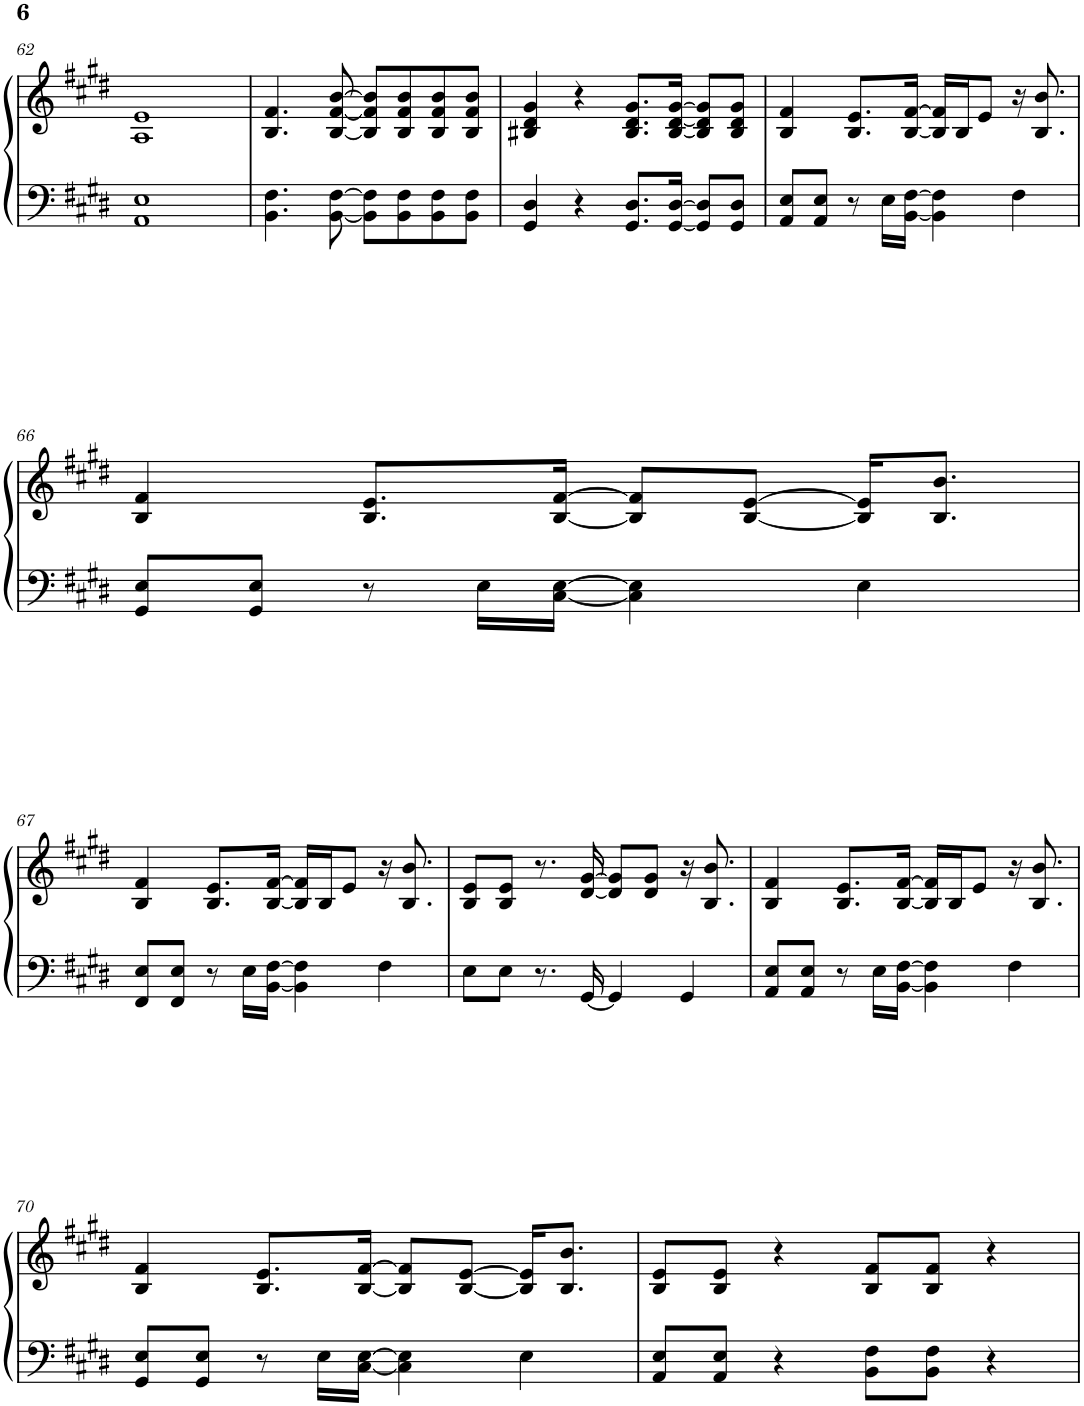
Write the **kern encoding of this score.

**kern	**kern
*part1	*part1
*staff2	*staff1
*I"Piano	*
*I'Pno.	*
!!LO:PB:g=z
*clefF4	*clefG2
*k[f#c#g#d#]	*k[f#c#g#d#]
*M4/4	*M4/4
=62	=62
1AA 1E	1A 1e
=63	=63
4.BB\ 4.F#\	4.B/ 4.f#/
[8BB\ [8F#\	[8B/ [8f#/ [8b/
8BB\] 8F#\]L	8B/] 8f#/] 8b/]L
8BB\ 8F#\	8B/ 8f#/ 8b/
8BB\ 8F#\	8B/ 8f#/ 8b/
8BB\ 8F#\J	8B/ 8f#/ 8b/J
=64	=64
4GG#/ 4D#/	4B#X/ 4d#/ 4g#/
4r	4r
8.GG#/ 8.D#/L	8.B#/ 8.d#/ 8.g#/L
[16GG#/ [16D#/Jk	[16B#/ [16d#/ [16g#/Jk
8GG#/] 8D#/]L	8B#/] 8d#/] 8g#/]L
8GG#/ 8D#/J	8B#/ 8d#/ 8g#/J
=65	=65
8AA/ 8E/L	4B/ 4f#/
8AA/ 8E/J	.
8r	8.B/ 8.e/L
16E\LL	.
[16BB\ [16F#\JJ	[16B/ [16f#/Jk
4BB\] 4F#\]	16B/] 16f#/]LL
.	16B/J
.	8e/J
4F#\	16r
.	8.B/ 8.b/
!!LO:LB:g=z
=66	=66
8GG#/ 8E/L	4B/ 4f#/
8GG#/ 8E/J	.
8r	8.B/ 8.e/L
16E\LL	.
[16C#\ [16E\JJ	[16B/ [16f#/Jk
4C#\] 4E\]	8B/] 8f#/]L
.	[8B/ [8e/J
4E\	16B/] 16e/]KL
.	8.B/ 8.b/J
!!LO:LB:g=z
=67	=67
8FF#/ 8E/L	4B/ 4f#/
8FF#/ 8E/J	.
8r	8.B/ 8.e/L
16E\LL	.
[16BB\ [16F#\JJ	[16B/ [16f#/Jk
4BB\] 4F#\]	16B/] 16f#/]LL
.	16B/J
.	8e/J
4F#\	16r
.	8.B/ 8.b/
=68	=68
8E\L	8B/ 8e/L
8E\J	8B/ 8e/J
8.r	8.r
[16GG#/	[16d#/ [16g#/
4GG#/]	8d#/] 8g#/]L
.	8d#/ 8g#/J
4GG#/	16r
.	8.B/ 8.b/
=69	=69
8AA/ 8E/L	4B/ 4f#/
8AA/ 8E/J	.
8r	8.B/ 8.e/L
16E\LL	.
[16BB\ [16F#\JJ	[16B/ [16f#/Jk
4BB\] 4F#\]	16B/] 16f#/]LL
.	16B/J
.	8e/J
4F#\	16r
.	8.B/ 8.b/
!!LO:LB:g=z
=70	=70
8GG#/ 8E/L	4B/ 4f#/
8GG#/ 8E/J	.
8r	8.B/ 8.e/L
16E\LL	.
[16C#\ [16E\JJ	[16B/ [16f#/Jk
4C#\] 4E\]	8B/] 8f#/]L
.	[8B/ [8e/J
4E\	16B/] 16e/]KL
.	8.B/ 8.b/J
=71	=71
8AA/ 8E/L	8B/ 8e/L
8AA/ 8E/J	8B/ 8e/J
4r	4r
8BB\ 8F#\L	8B/ 8f#/L
8BB\ 8F#\J	8B/ 8f#/J
4r	4r
=	=
*-	*-
